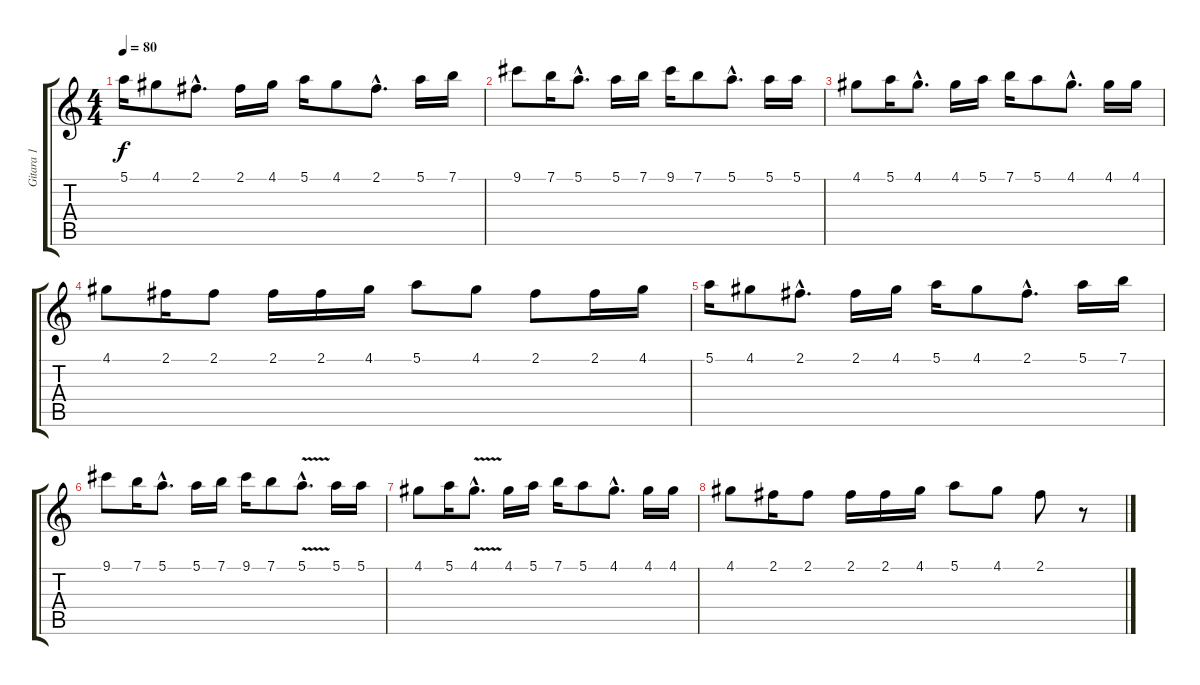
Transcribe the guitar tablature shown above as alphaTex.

\track ("Gitara 1" "Gitara 1") {instrument distortionguitar}
\staff {score tabs}
\tuning (E4 B3 G3 D3 A2 E2) {hide}
\ts (4 4)
\tempo 80
\clef g2
\ks c
5.1.16{dy f} 4.1.8 2.1{hac}.8{d} 2.1.16 4.1.16 5.1.16 4.1.8 2.1{hac}.8{d} 5.1.16 7.1.16 |
9.1.8 7.1.16 5.1{hac}.8{d} 5.1.16 7.1.16 9.1.16 7.1.8 5.1{hac}.8{d} 5.1.16 5.1.16 |
4.1.8 5.1.16 4.1{hac}.8{d} 4.1.16 5.1.16 7.1.16 5.1.8 4.1{hac}.8{d} 4.1.16 4.1.16 |
4.1.8 2.1.16 2.1.8 2.1.16 2.1.16 4.1.16 5.1.8 4.1.8 2.1.8 2.1.16 4.1.16 |
5.1.16 4.1.8 2.1{hac}.8{d} 2.1.16 4.1.16 5.1.16 4.1.8 2.1{hac}.8{d} 5.1.16 7.1.16 |
9.1.8 7.1.16 5.1{hac}.8{d} 5.1.16 7.1.16 9.1.16 7.1.8 5.1{v hac}.8{d} 5.1.16 5.1.16 |
4.1.8 5.1.16 4.1{v hac}.8{d} 4.1.16 5.1.16 7.1.16 5.1.8 4.1{hac}.8{d} 4.1.16 4.1.16 |
4.1.8 2.1.16 2.1.8 2.1.16 2.1.16 4.1.16 5.1.8 4.1.8 2.1.8 r.8
